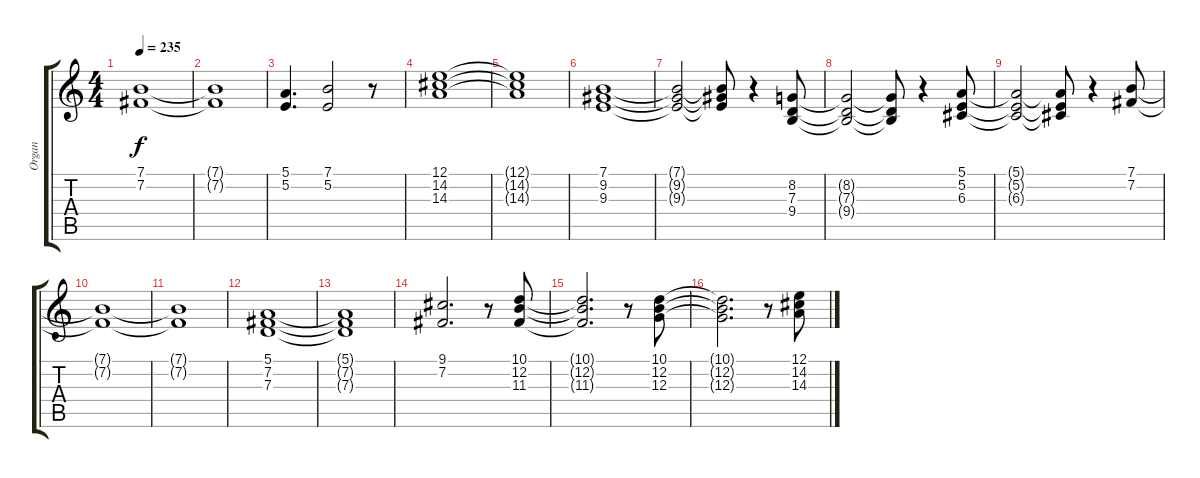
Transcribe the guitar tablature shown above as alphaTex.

\track ("Organ" "Organ") {instrument lead2sawtooth}
\staff {score tabs}
\tuning (E4 B3 G3 D3 A2 E2) {hide}
\ts (4 4)
\tempo 235
\clef g2
\ks c
(7.1{t} 7.2{t}).1{dy f} |
(7.1{t} 7.2{t}).1 |
(5.1 5.2).4{d} (7.1 5.2).2 r.8 |
(12.1 14.2 14.3).1 |
(12.1{t} 14.2{t} 14.3{t}).1 |
(7.1 9.2 9.3).1 |
(7.1{t} 9.2{t} 9.3{t}).2 (7.1{t} 9.2{t} 9.3{t}).8 r.4 (8.2 7.3 9.4).8 |
(8.2{t} 7.3{t} 9.4{t}).2 (8.2{t} 7.3{t} 9.4{t}).8 r.4 (5.1 5.2 6.3).8 |
(5.1{t} 5.2{t} 6.3{t}).2 (5.1{t} 5.2{t} 6.3{t}).8 r.4 (7.1 7.2).8 |
(7.1{t} 7.2{t}).1 |
(7.1{t} 7.2{t}).1 |
(5.1 7.2 7.3).1 |
(5.1{t} 7.2{t} 7.3{t}).1 |
(9.1 7.2).2{d} r.8 (10.1 12.2 11.3).8 |
(10.1{t} 12.2{t} 11.3{t}).2{d} r.8 (10.1 12.2 12.3).8 |
(10.1{t} 12.2{t} 12.3{t}).2{d} r.8 (12.1 14.2 14.3).8
